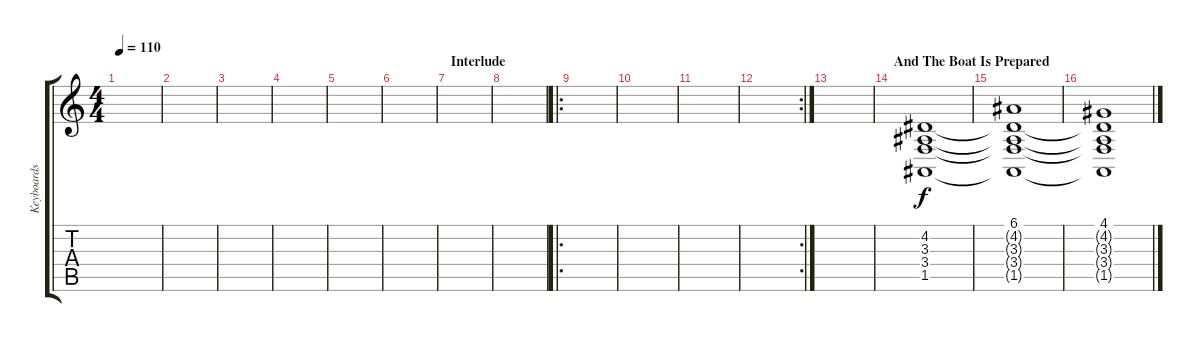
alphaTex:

\track ("Keyboards" "Keyboards") {instrument stringensemble1}
\staff {score tabs}
\tuning (E4 B3 G3 D3 A2 E2) {hide}
\ts (4 4)
\tempo 110
\clef g2
\ks c
|
|
|
|
|
|
\section ("" "Interlude")
|
|
\ro
|
|
|
\rc 2
|
|
\section ("" "And The Boat Is Prepared")
(4.2 3.3 3.4 1.5).1{volume 16} |
(6.1 4.2{t} 3.3{t} 3.4{t} 1.5{t}).1 |
(4.1 4.2{t} 3.3{t} 3.4{t} 1.5{t}).1
